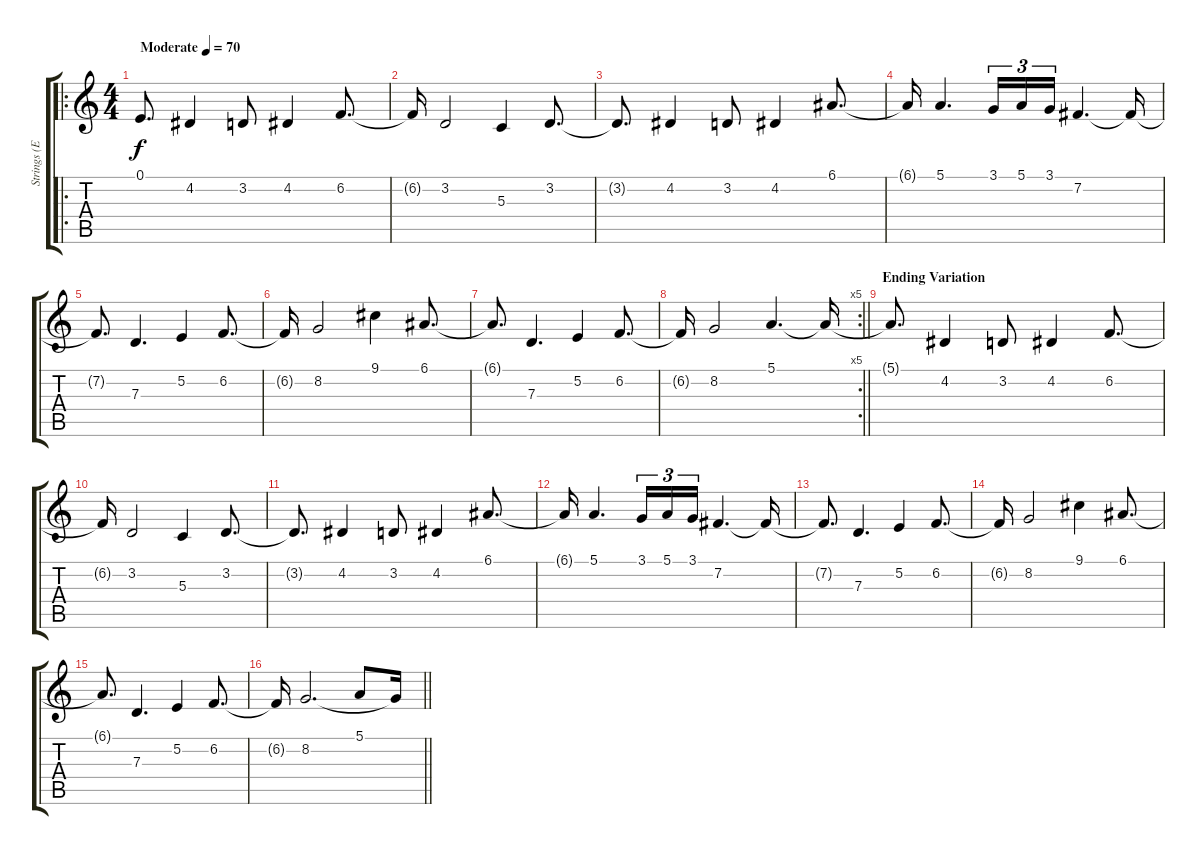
\track ("Strings (Echo)" "Strings (E") {instrument tremolostrings}
\staff {score tabs}
\tuning (E4 B3 G3 D3 A2 E2) {hide}
\ro
\ts (4 4)
\tempo (70 "Moderate")
\clef g2
\ks c
0.1.8{d dy f instrument tremolostrings} 4.2.4{volume 10} 3.2.8 4.2.4 6.2.8{d} |
6.2{t}.16 3.2.2 5.3.4 3.2.8{d} |
3.2{t}.8{d} 4.2.4 3.2.8 4.2.4 6.1.8{d} |
6.1{t}.16 5.1.4{d} 3.1.16{tu (3 2)} 5.1.16{tu (3 2)} 3.1.16{tu (3 2)} 7.2.4{d} 7.2{t}.16{volume 6} |
7.2{t}.8{d} 7.3.4{d volume 10} 5.2.4 6.2.8{d} |
6.2{t}.16 8.2.2 9.1.4 6.1.8{d} |
6.1{t}.8{d} 7.3.4{d} 5.2.4 6.2.8{d} |
\rc 5
\barLineRight lightlight
6.2{t}.16 8.2.2 5.1.4{d} 5.1{t}.16{volume 6} |
\section ("" "Ending Variation")
5.1{t}.8{d} 4.2.4{volume 10} 3.2.8 4.2.4 6.2.8{d} |
6.2{t}.16 3.2.2 5.3.4 3.2.8{d} |
3.2{t}.8{d} 4.2.4 3.2.8 4.2.4 6.1.8{d} |
6.1{t}.16 5.1.4{d} 3.1.16{tu (3 2)} 5.1.16{tu (3 2)} 3.1.16{tu (3 2)} 7.2.4{d} 7.2{t}.16{volume 6} |
7.2{t}.8{d} 7.3.4{d volume 10} 5.2.4 6.2.8{d} |
6.2{t}.16 8.2.2 9.1.4 6.1.8{d} |
6.1{t}.8{d} 7.3.4{d} 5.2.4 6.2.8{d} |
\barLineRight lightlight
6.2{t}.16 8.2.2{d} 5.1.8 8.2{t}.16
